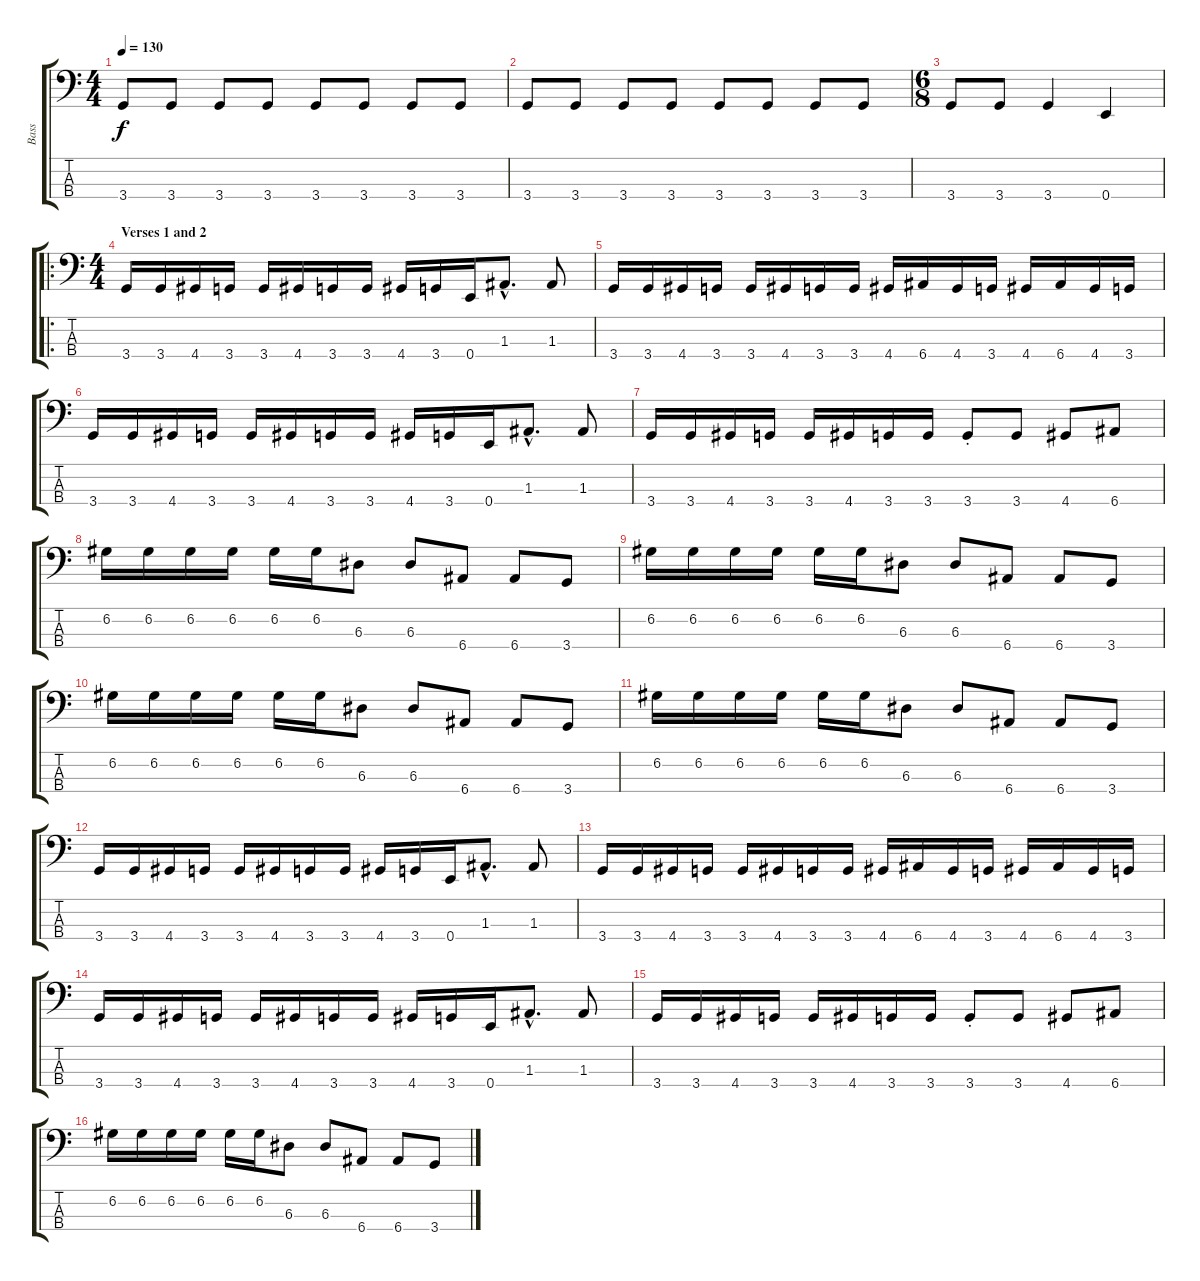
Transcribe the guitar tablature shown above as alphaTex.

\track ("Bass" "Bass") {instrument electricbasspick}
\staff {score tabs}
\tuning (G2 D2 A1 E1) {hide}
\ts (4 4)
\tempo 130
\clef f4
\ks c
3.4.8{dy f} 3.4.8 3.4.8 3.4.8 3.4.8 3.4.8 3.4.8 3.4.8 |
3.4.8 3.4.8 3.4.8 3.4.8 3.4.8 3.4.8 3.4.8 3.4.8 |
\ts (6 8)
3.4.8 3.4.8 3.4.4 0.4.4 |
\ro
\ts (4 4)
\section ("" "Verses 1 and 2")
3.4.16 3.4.16 4.4.16 3.4.16 3.4.16 4.4.16 3.4.16 3.4.16 4.4.16 3.4.16 0.4.16 1.3{hac}.8{d} 1.3.8 |
3.4.16 3.4.16 4.4.16 3.4.16 3.4.16 4.4.16 3.4.16 3.4.16 4.4.16 6.4.16 4.4.16 3.4.16 4.4.16 6.4.16 4.4.16 3.4.16 |
3.4.16 3.4.16 4.4.16 3.4.16 3.4.16 4.4.16 3.4.16 3.4.16 4.4.16 3.4.16 0.4.16 1.3{hac}.8{d} 1.3.8 |
3.4.16 3.4.16 4.4.16 3.4.16 3.4.16 4.4.16 3.4.16 3.4.16 3.4{st}.8 3.4.8 4.4.8 6.4.8 |
6.2.16 6.2.16 6.2.16 6.2.16 6.2.16 6.2.16 6.3.8 6.3.8 6.4.8 6.4.8 3.4.8 |
6.2.16 6.2.16 6.2.16 6.2.16 6.2.16 6.2.16 6.3.8 6.3.8 6.4.8 6.4.8 3.4.8 |
6.2.16 6.2.16 6.2.16 6.2.16 6.2.16 6.2.16 6.3.8 6.3.8 6.4.8 6.4.8 3.4.8 |
6.2.16 6.2.16 6.2.16 6.2.16 6.2.16 6.2.16 6.3.8 6.3.8 6.4.8 6.4.8 3.4.8 |
3.4.16 3.4.16 4.4.16 3.4.16 3.4.16 4.4.16 3.4.16 3.4.16 4.4.16 3.4.16 0.4.16 1.3{hac}.8{d} 1.3.8 |
3.4.16 3.4.16 4.4.16 3.4.16 3.4.16 4.4.16 3.4.16 3.4.16 4.4.16 6.4.16 4.4.16 3.4.16 4.4.16 6.4.16 4.4.16 3.4.16 |
3.4.16 3.4.16 4.4.16 3.4.16 3.4.16 4.4.16 3.4.16 3.4.16 4.4.16 3.4.16 0.4.16 1.3{hac}.8{d} 1.3.8 |
3.4.16 3.4.16 4.4.16 3.4.16 3.4.16 4.4.16 3.4.16 3.4.16 3.4{st}.8 3.4.8 4.4.8 6.4.8 |
6.2.16 6.2.16 6.2.16 6.2.16 6.2.16 6.2.16 6.3.8 6.3.8 6.4.8 6.4.8 3.4.8
